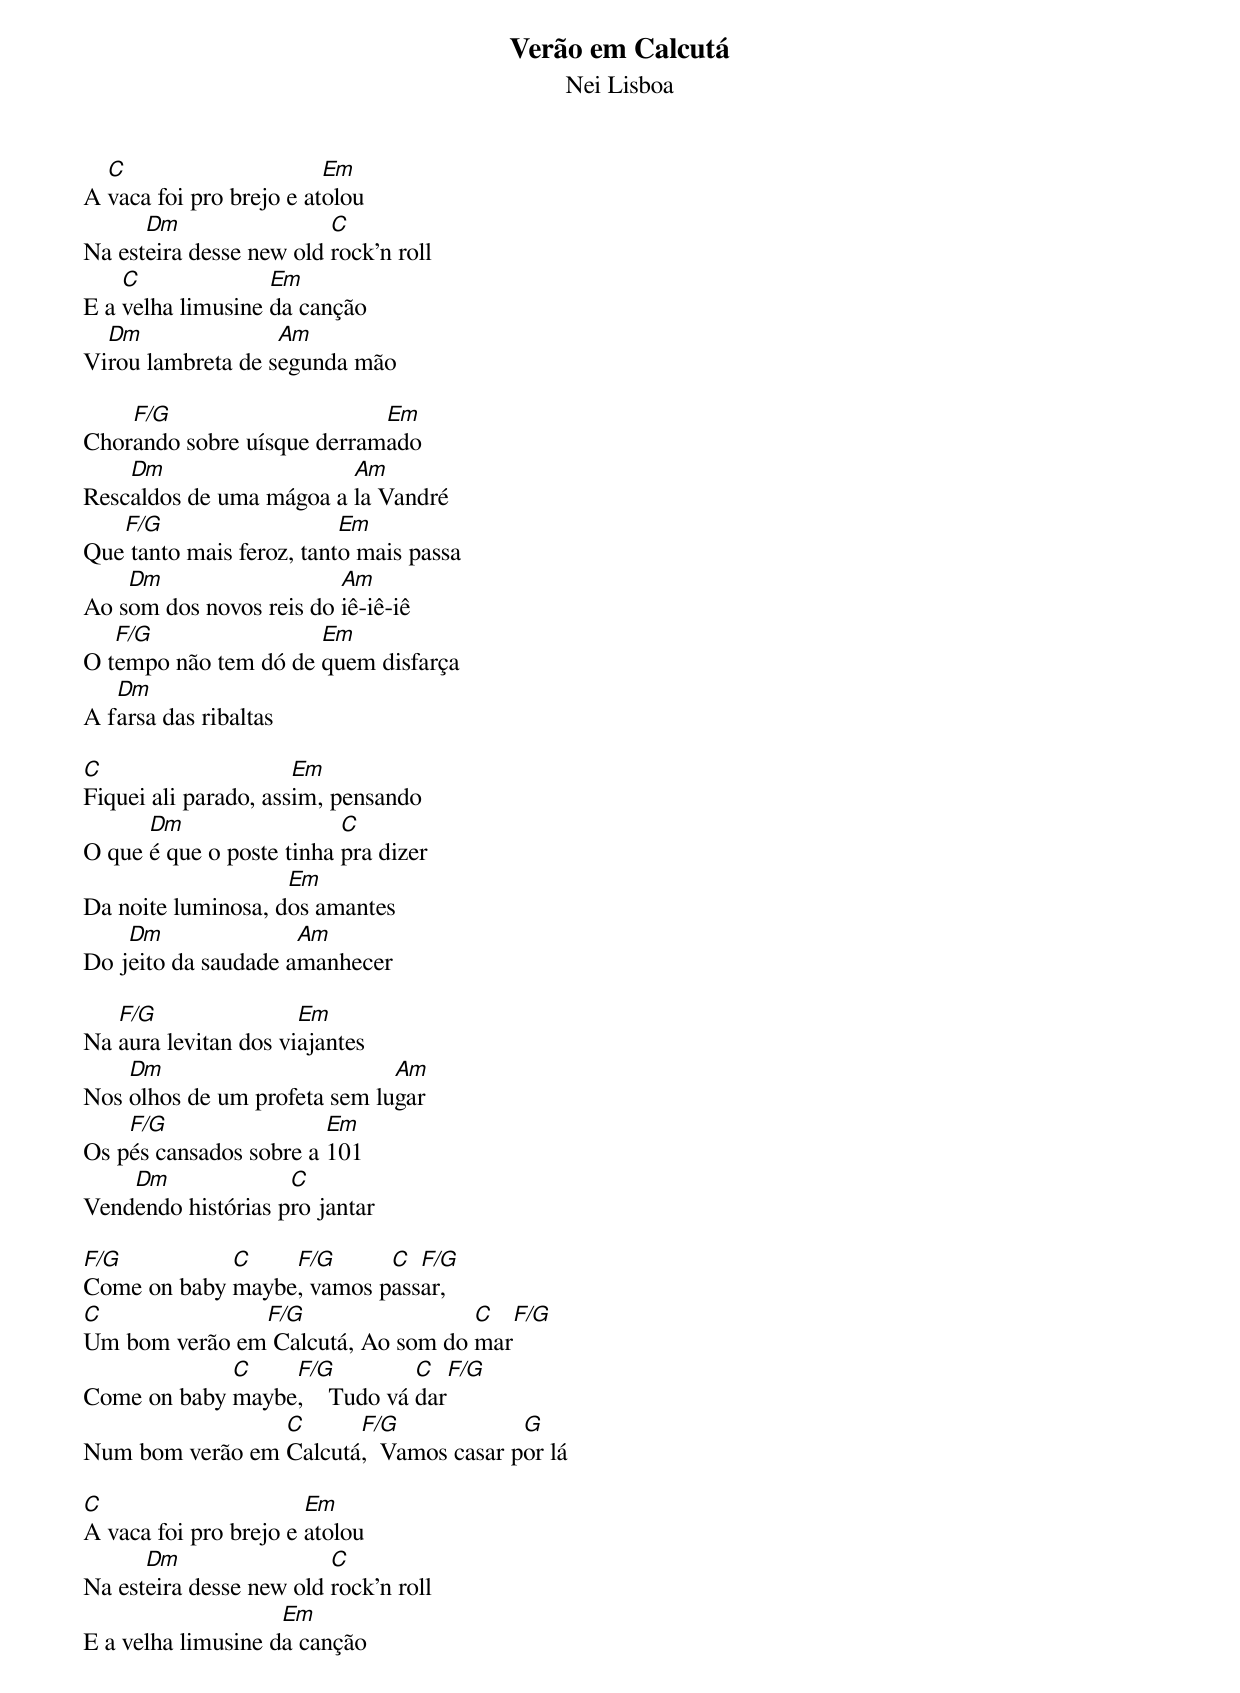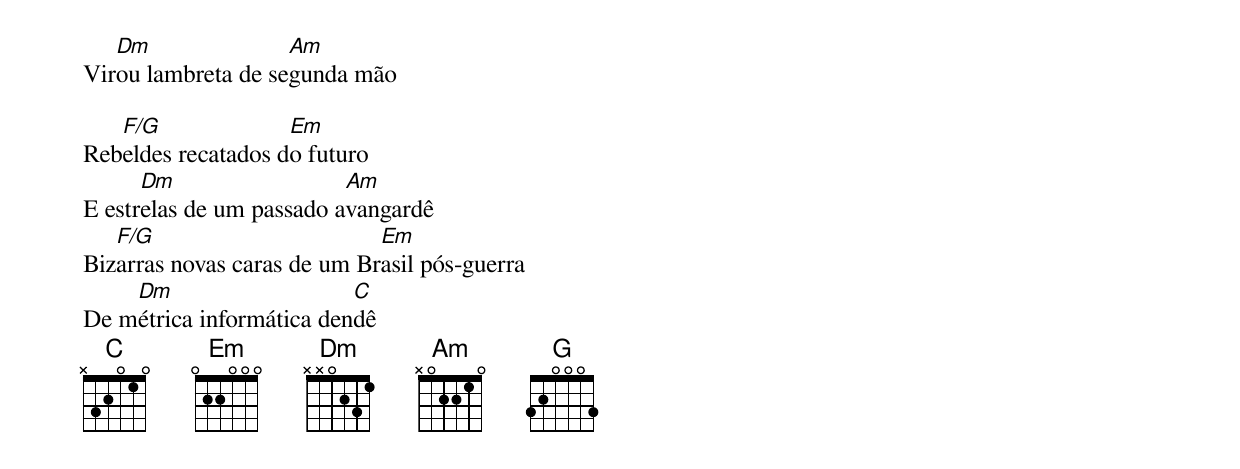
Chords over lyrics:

Verão em Calcutá
Nei Lisboa

  C                      Em
A vaca foi pro brejo e atolou
      Dm                 C
Na esteira desse new old rock'n roll
    C              Em
E a velha limusine da canção
  Dm               Am
Virou lambreta de segunda mão

    F/G                     Em
Chorando sobre uísque derramado
    Dm                   Am
Rescaldos de uma mágoa a la Vandré
   F/G                    Em
Que tanto mais feroz, tanto mais passa
    Dm                   Am
Ao som dos novos reis do iê-iê-iê
   F/G                Em
O tempo não tem dó de quem disfarça
   Dm
A farsa das ribaltas

C                     Em
Fiquei ali parado, assim, pensando
      Dm                  C
O que é que o poste tinha pra dizer
                    Em
Da noite luminosa, dos amantes
    Dm               Am
Do jeito da saudade amanhecer

   F/G                Em
Na aura levitan dos viajantes
    Dm                        Am
Nos olhos de um profeta sem lugar
    F/G                 Em
Os pés cansados sobre a 101
    Dm              C
Vendendo histórias pro jantar

F/G          C    F/G      C  F/G
Come on baby maybe, vamos passar,
C              F/G                 C  F/G
Um bom verão em Calcutá, Ao som do mar
             C    F/G          C  F/G
Come on baby maybe,    Tudo vá dar
                 C      F/G             G
Num bom verão em Calcutá,  Vamos casar por lá

C                      Em
A vaca foi pro brejo e atolou
      Dm                 C
Na esteira desse new old rock'n roll
                    Em
E a velha limusine da canção
   Dm               Am
Virou lambreta de segunda mão

   F/G              Em
Rebeldes recatados do futuro
      Dm                  Am
E estrelas de um passado avangardê
   F/G                       Em
Bizarras novas caras de um Brasil pós-guerra
    Dm                    C
De métrica informática dendê
